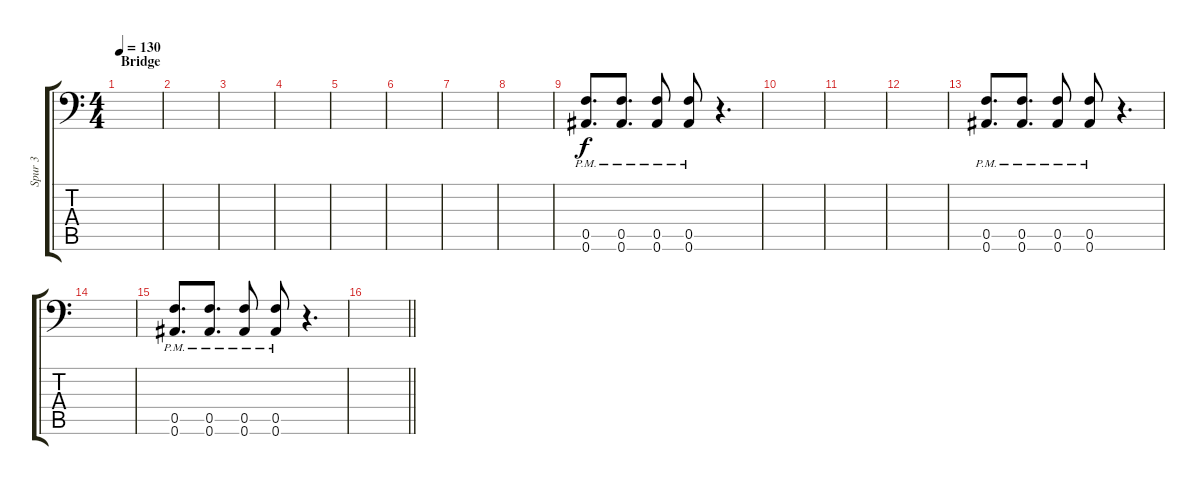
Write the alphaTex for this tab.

\track ("Spur 3" "Spur 3") {instrument distortionguitar}
\staff {score tabs}
\tuning (C4 G3 Eb3 Bb2 F2 Bb1) {hide}
\ts (4 4)
\section ("" "Bridge")
\tempo 130
\clef f4
\ks c
|
|
|
|
|
|
|
|
(0.5{pm} 0.6{pm}).8{d} (0.5{pm} 0.6{pm}).8{d} (0.5{pm} 0.6{pm}).8 (0.5{pm} 0.6{pm}).8 r.4{d} |
|
|
|
(0.5{pm} 0.6{pm}).8{d} (0.5{pm} 0.6{pm}).8{d} (0.5{pm} 0.6{pm}).8 (0.5{pm} 0.6{pm}).8 r.4{d} |
|
(0.5{pm} 0.6{pm}).8{d} (0.5{pm} 0.6{pm}).8{d} (0.5{pm} 0.6{pm}).8 (0.5{pm} 0.6{pm}).8 r.4{d} |
\barLineRight lightlight
